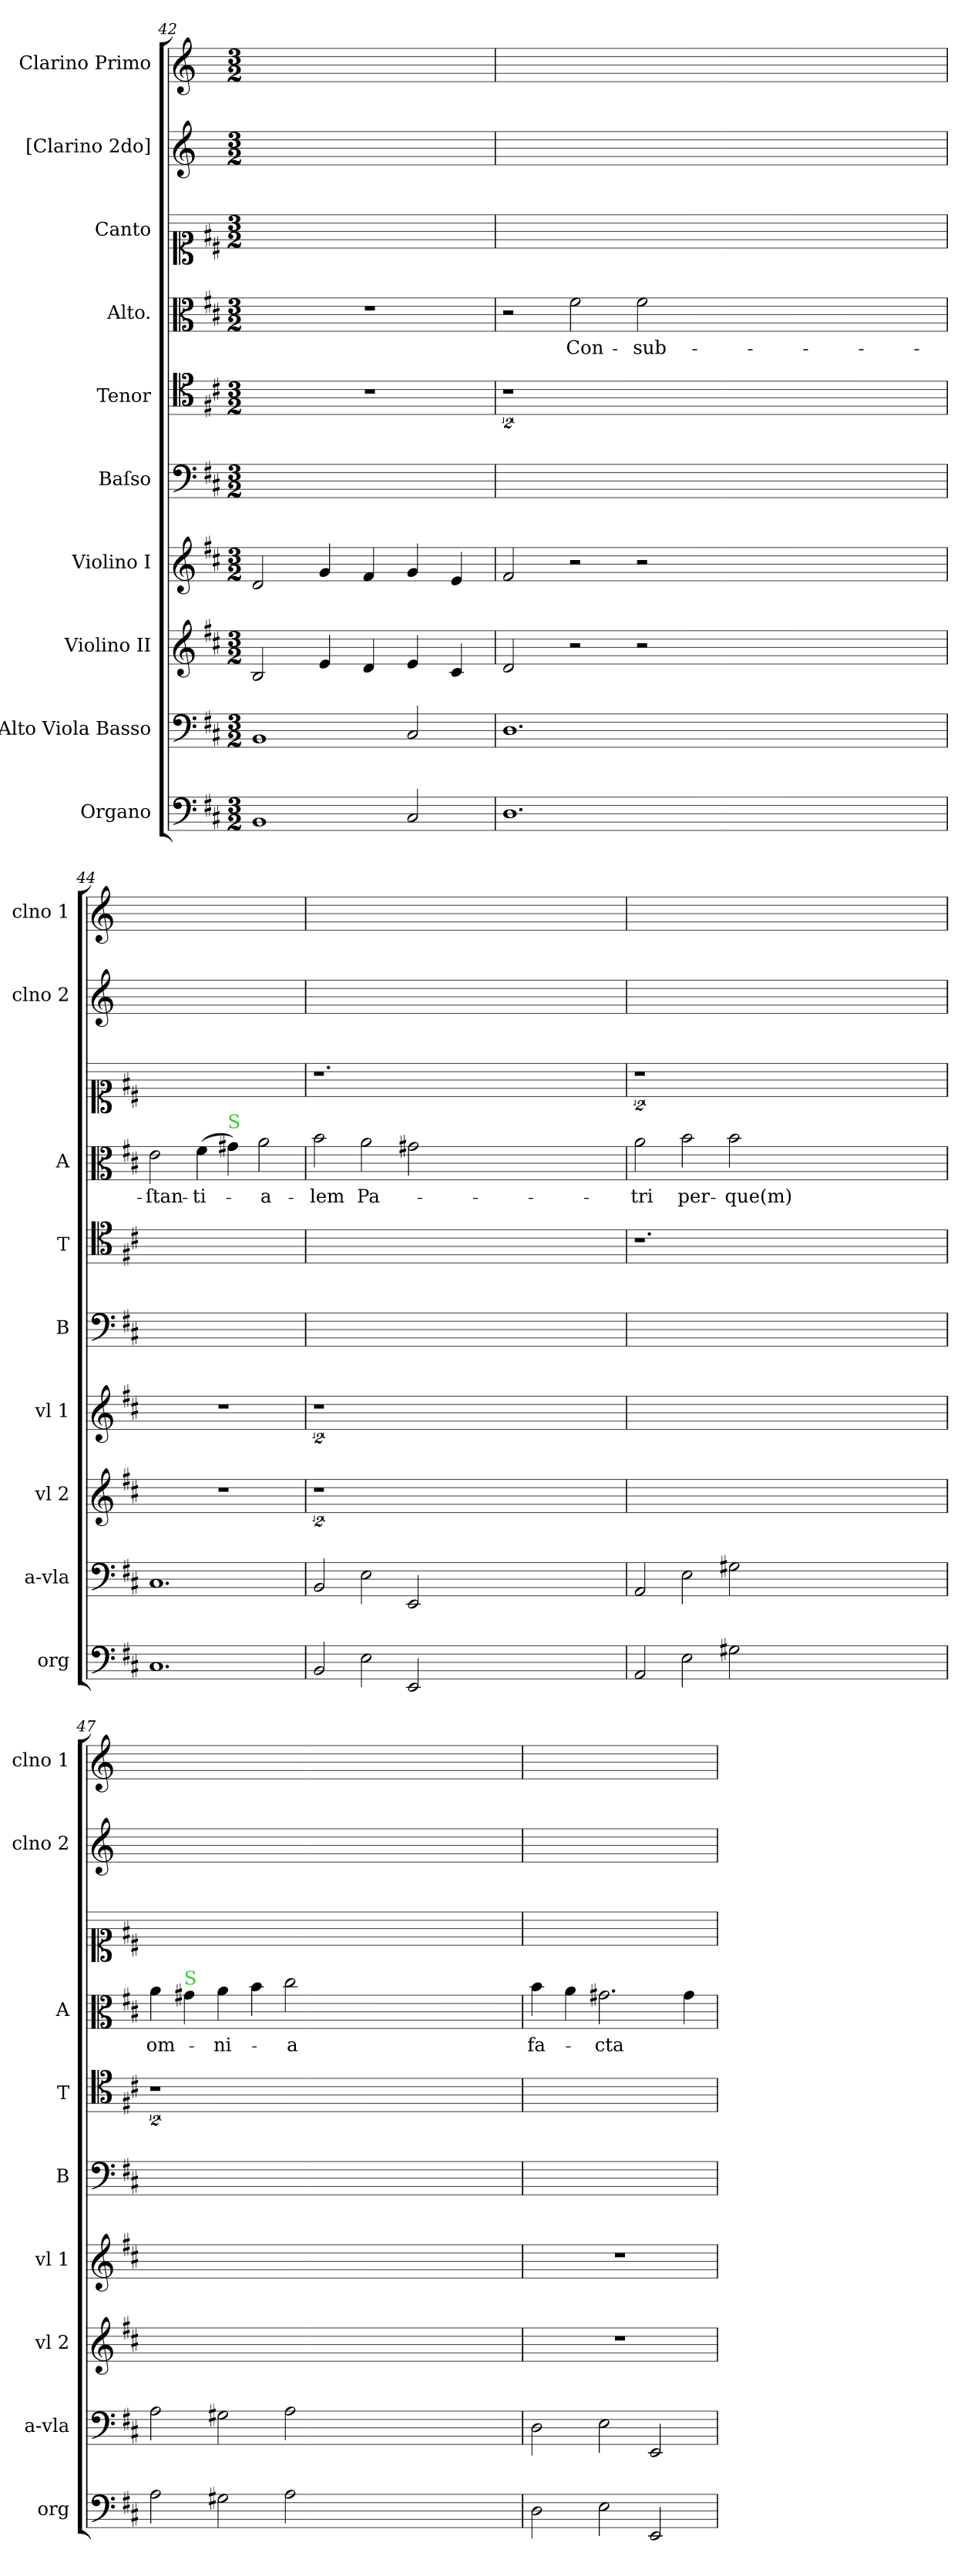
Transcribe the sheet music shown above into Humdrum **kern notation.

**kern	**kern	**kern	**kern	**kern	**kern	**kern	**text	**kern	**kern	**kern
*part10	*part9	*part8	*part7	*part6	*part5	*part4	*part4	*part3	*part2	*part1
*staff10	*staff9	*staff8	*staff7	*staff6	*staff5	*staff4	*staff4	*staff3	*staff2	*staff1
*I"Organo	*I"Alto Viola Basso	*I"Violino II	*I"Violino I	*I"Baſso	*I"Tenor	*I"Alto.	*	*I"Canto	*I"[Clarino 2do]	*I"Clarino Primo
*I'org	*I'a-vla	*I'vl 2	*I'vl 1	*I'B	*I'T	*I'A	*	*	*I'clno 2	*I'clno 1
*clefF4	*clefF4	*clefG2	*clefG2	*clefF4	*clefC4	*clefC3	*	*clefC1	*clefG2	*clefG2
*	*	*	*	*	*	*	*	*	*ITrd-1c-2	*ITrd-1c-2
*k[f#c#]	*k[f#c#]	*k[f#c#]	*k[f#c#]	*k[f#c#]	*k[f#c#]	*k[f#c#]	*	*k[f#c#]	*k[f#c#]	*k[f#c#]
*	*D:	*D:	*D:	*D:	*D:	*D:	*	*D:	*D:	*D:
*M3/2	*M3/2	*M3/2	*M3/2	*M3/2	*M3/2	*M3/2	*	*M3/2	*M3/2	*M3/2
=42	=42	=42	=42	=42	=42	=42	=42	=42	=42	=42
1BB	1BB	2B/	2d/	1.ryy	1.r	1.r	.	1.ryy	1.ryy	1.ryy
.	.	4e/	4g/	.	.	.	.	.	.	.
.	.	4d/	4f#/	.	.	.	.	.	.	.
2C#/	2C#/	4e/	4g/	.	.	.	.	.	.	.
.	.	4c#/	4e/	.	.	.	.	.	.	.
=43	=43	=43	=43	=43	=43	=43	=43	=43	=43	=43
1.D	1.D	2d/	2f#/	1.ryy	2%9r	2r	.	00ryy	1.ryy	1.ryy
.	.	2r	2r	.	.	2f#\	Con-	.	.	.
.	.	2r	2r	.	.	2f#\	-sub-	.	.	.
0.ryy	0.ryy	0.ryy	0.ryy	0.ryy	.	0.ryy	.	.	0.ryy	0.ryy
.	.	.	.	.	.	.	.	2ryy	.	.
=44	=44	=44	=44	=44	=44	=44	=44	=44	=44	=44
1.C#	1.C#	1.r	1.r	1.ryy	1.ryy	2e\	-ſtan-	1.ryy	1.ryy	1.ryy
.	.	.	.	.	.	(4f#\	-ti-	.	.	.
!	!	!	!	!	!	!LO:TX:a:color=limegreen:t=S	!	!	!	!
.	.	.	.	.	.	4g#X\)	.	.	.	.
.	.	.	.	.	.	2a\	-a-	.	.	.
=45	=45	=45	=45	=45	=45	=45	=45	=45	=45	=45
2BB/	2BB/	2%9r	2%9r	1.ryy	00ryy	2b\	-lem	1.r	1.ryy	1.ryy
2E\	2E\	.	.	.	.	2a\	Pa-	.	.	.
2EE/	2EE/	.	.	.	.	2g#X\	.	.	.	.
0.ryy	0.ryy	.	.	0.ryy	.	0.ryy	.	0.ryy	0.ryy	0.ryy
.	.	.	.	.	2ryy	.	.	.	.	.
=46	=46	=46	=46	=46	=46	=46	=46	=46	=46	=46
2AA/	2AA/	00ryy	00ryy	1.ryy	1.r	2a\	-tri	2%9r	1.ryy	1.ryy
2E\	2E\	.	.	.	.	2b\	per-	.	.	.
2G#X\	2G#X\	.	.	.	.	2b\	-que(m)	.	.	.
0.ryy	0.ryy	.	.	0.ryy	0.ryy	0.ryy	.	.	0.ryy	0.ryy
.	.	2ryy	2ryy	.	.	.	.	.	.	.
=47	=47	=47	=47	=47	=47	=47	=47	=47	=47	=47
2A\	2A\	00ryy	00ryy	1.ryy	2%9r	4a\	om-	00ryy	1.ryy	1.ryy
!	!	!	!	!	!	!LO:TX:a:color=limegreen:t=S	!	!	!	!
.	.	.	.	.	.	4g#X\	.	.	.	.
2G#X\	2G#X\	.	.	.	.	4a\	-ni-	.	.	.
.	.	.	.	.	.	4b\	.	.	.	.
2A\	2A\	.	.	.	.	2cc#\	-a	.	.	.
0.ryy	0.ryy	.	.	0.ryy	.	0.ryy	.	.	0.ryy	0.ryy
.	.	2ryy	2ryy	.	.	.	.	2ryy	.	.
=48	=48	=48	=48	=48	=48	=48	=48	=48	=48	=48
2D\	2D\	1.r	1.r	1.ryy	1.ryy	4b\	fa-	1.ryy	1.ryy	1.ryy
.	.	.	.	.	.	4a\	.	.	.	.
2E\	2E\	.	.	.	.	2.g#X\	-cta	.	.	.
2EE/	2EE/	.	.	.	.	.	.	.	.	.
.	.	.	.	.	.	4g#\	.	.	.	.
=	=	=	=	=	=	=	=	=	=	=
*-	*-	*-	*-	*-	*-	*-	*-	*-	*-	*-
